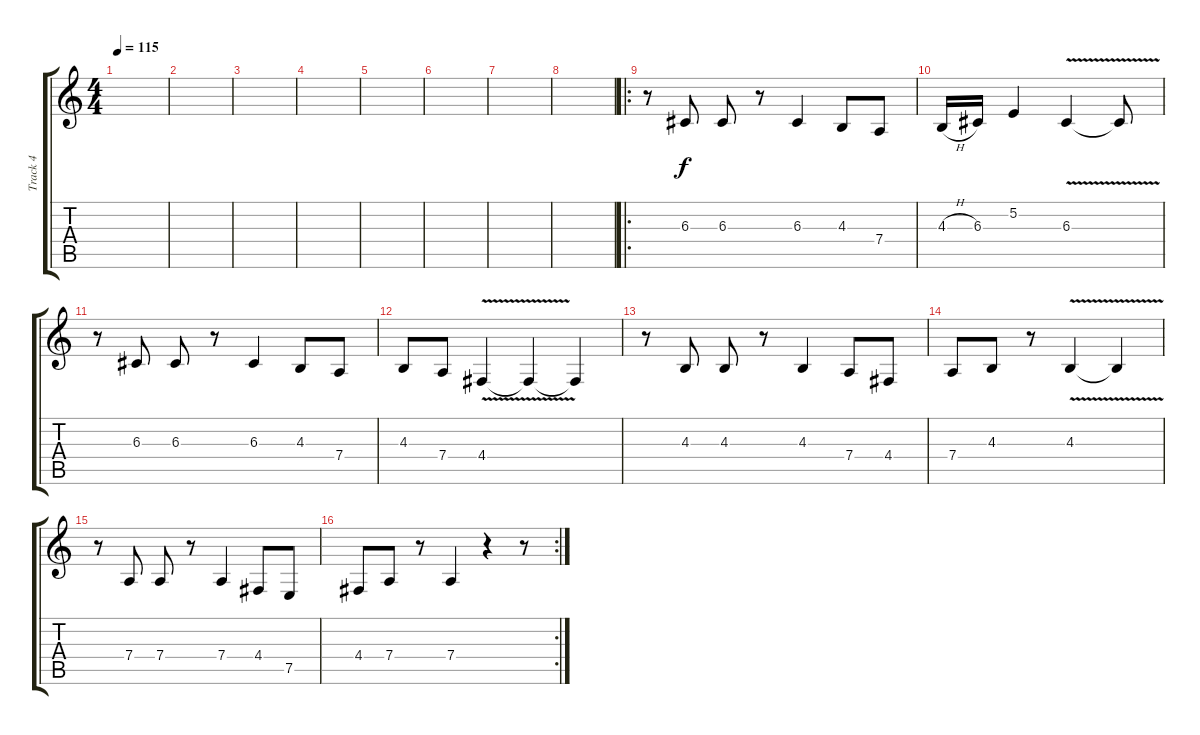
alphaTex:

\track ("Track 4" "Track 4") {instrument tangoaccordion}
\staff {score tabs}
\tuning (E4 B3 G3 D3 A2 E2) {hide}
\ts (4 4)
\tempo 115
\clef g2
\ks c
|
|
|
|
|
|
|
|
\ro
r.8 6.3.8 6.3.8 r.8 6.3.4 4.3.8 7.4.8 |
4.3{h}.16 6.3.16 5.2.4 6.3{v}.4 6.3{t}.8 |
r.8 6.3.8 6.3.8 r.8 6.3.4 4.3.8 7.4.8 |
4.3.8 7.4.8 4.4{v}.4 4.4{t}.4 4.4{t}.4 |
r.8 4.3.8 4.3.8 r.8 4.3.4 7.4.8 4.4.8 |
7.4.8 4.3.8 r.8 4.3{v}.4 4.3{t}.4 |
r.8 7.4.8 7.4.8 r.8 7.4.4 4.4.8 7.5.8 |
\rc 2
4.4.8 7.4.8 r.8 7.4.4 r.4 r.8
